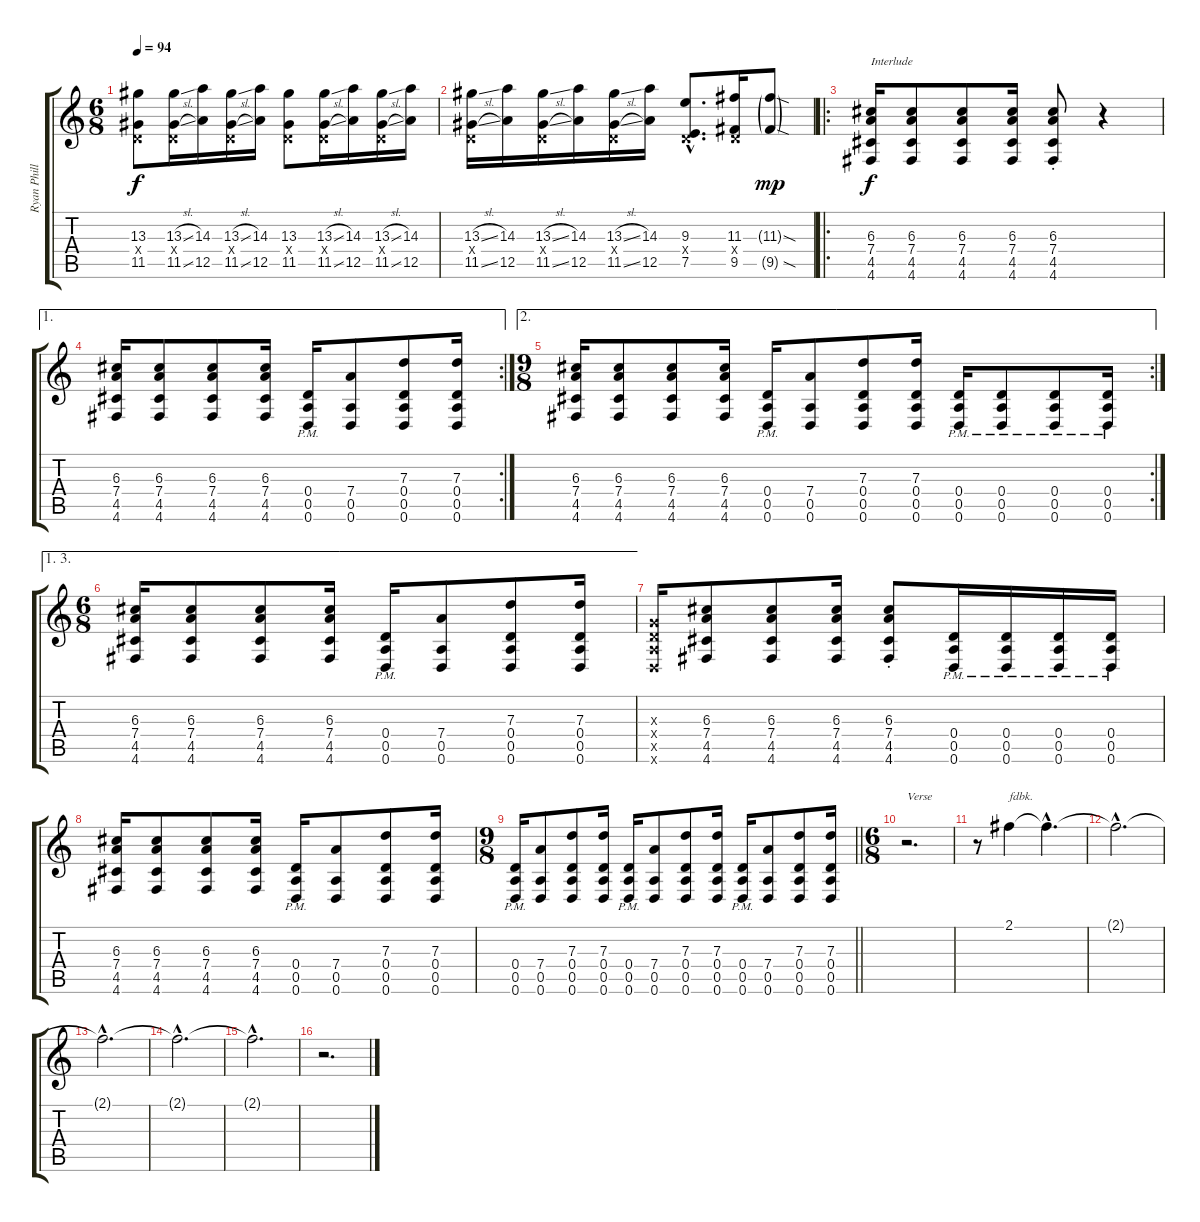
\track ("Ryan Phillips | Lead" "Ryan Phill") {instrument electricguitarjazz}
\staff {score tabs}
\tuning (E4 B3 G3 D3 A2 D2) {hide}
\ts (6 8)
\tempo 94
\clef g2
\ks c
(13.3 0.4{x} 11.5).8{dy f} (13.3{sl} 0.4{x} 11.5{sl}).16 (14.3 12.5).16 (13.3{sl} 0.4{x} 11.5{sl}).16 (14.3 12.5).16 (13.3 0.4{x} 11.5).8 (13.3{sl} 0.4{x} 11.5{sl}).16 (14.3 12.5).16 (13.3{sl} 0.4{x} 11.5{sl}).16 (14.3 12.5).16 |
(13.3{sl} 0.4{x} 11.5{sl}).16 (14.3 12.5).16 (13.3{sl} 0.4{x} 11.5{sl}).16 (14.3 12.5).16 (13.3{sl} 0.4{x} 11.5{sl}).16 (14.3 12.5).16 (9.3{hac} 0.4{hac x} 7.5{hac}).8{d} (11.3 0.4{x} 9.5).16 (11.3{sod g} 9.5{sod g}).8{dy mp} |
\ro
(6.3 7.4 4.5 4.6).16{txt "Interlude" dy f} (6.3 7.4 4.5 4.6).8 (6.3 7.4 4.5 4.6).8 (6.3 7.4 4.5 4.6).16 (6.3{st} 7.4{st} 4.5{st} 4.6{st}).8 r.4 |
\ae 1
\rc 2
(6.3 7.4 4.5 4.6).16 (6.3 7.4 4.5 4.6).8 (6.3 7.4 4.5 4.6).8 (6.3 7.4 4.5 4.6).16 (0.4{pm} 0.5{pm} 0.6{pm}).16 (7.4 0.5 0.6).8 (7.3 0.4 0.5 0.6).8 (7.3 0.4 0.5 0.6).16 |
\ae 2
\rc 2
\ts (9 8)
(6.3 7.4 4.5 4.6).16 (6.3 7.4 4.5 4.6).8 (6.3 7.4 4.5 4.6).8 (6.3 7.4 4.5 4.6).16 (0.4{pm} 0.5{pm} 0.6{pm}).16 (7.4 0.5 0.6).8 (7.3 0.4 0.5 0.6).8 (7.3 0.4 0.5 0.6).16 (0.4{pm} 0.5{pm} 0.6{pm}).16 (0.4{pm} 0.5{pm} 0.6{pm}).8 (0.4{pm} 0.5{pm} 0.6{pm}).8 (0.4{pm} 0.5{pm} 0.6{pm}).16 |
\ae (1 3)
\ts (6 8)
(6.3 7.4 4.5 4.6).16 (6.3 7.4 4.5 4.6).8 (6.3 7.4 4.5 4.6).8 (6.3 7.4 4.5 4.6).16 (0.4{pm} 0.5{pm} 0.6{pm}).16 (7.4 0.5 0.6).8 (7.3 0.4 0.5 0.6).8 (7.3 0.4 0.5 0.6).16 |
(0.3{x} 0.4{x} 0.5{x} 0.6{x}).16 (6.3 7.4 4.5 4.6).8 (6.3 7.4 4.5 4.6).8 (6.3 7.4 4.5 4.6).16 (6.3{st} 7.4{st} 4.5{st} 4.6{st}).8 (0.4{pm} 0.5{pm} 0.6{pm}).16 (0.4{pm} 0.5{pm} 0.6{pm}).16 (0.4{pm} 0.5{pm} 0.6{pm}).16 (0.4{pm} 0.5{pm} 0.6{pm}).16 |
(6.3 7.4 4.5 4.6).16 (6.3 7.4 4.5 4.6).8 (6.3 7.4 4.5 4.6).8 (6.3 7.4 4.5 4.6).16 (0.4{pm} 0.5{pm} 0.6{pm}).16 (7.4 0.5 0.6).8 (7.3 0.4 0.5 0.6).8 (7.3 0.4 0.5 0.6).16 |
\ts (9 8)
\barLineRight lightlight
(0.4{pm} 0.5{pm} 0.6{pm}).16 (7.4 0.5 0.6).8 (7.3 0.4 0.5 0.6).8 (7.3 0.4 0.5 0.6).16 (0.4{pm} 0.5{pm} 0.6{pm}).16 (7.4 0.5 0.6).8 (7.3 0.4 0.5 0.6).8 (7.3 0.4 0.5 0.6).16 (0.4{pm} 0.5{pm} 0.6{pm}).16 (7.4 0.5 0.6).8 (7.3 0.4 0.5 0.6).8 (7.3 0.4 0.5 0.6).16 |
\ts (6 8)
r.2{d txt "Verse" volume 0} |
r.8 2.1.4{txt "fdbk." volume 13} 2.1{hac t}.4{d} |
2.1{hac t}.2{d} |
2.1{hac t}.2{d} |
2.1{hac t}.2{d} |
2.1{hac t}.2{d} |
r.2{d}
